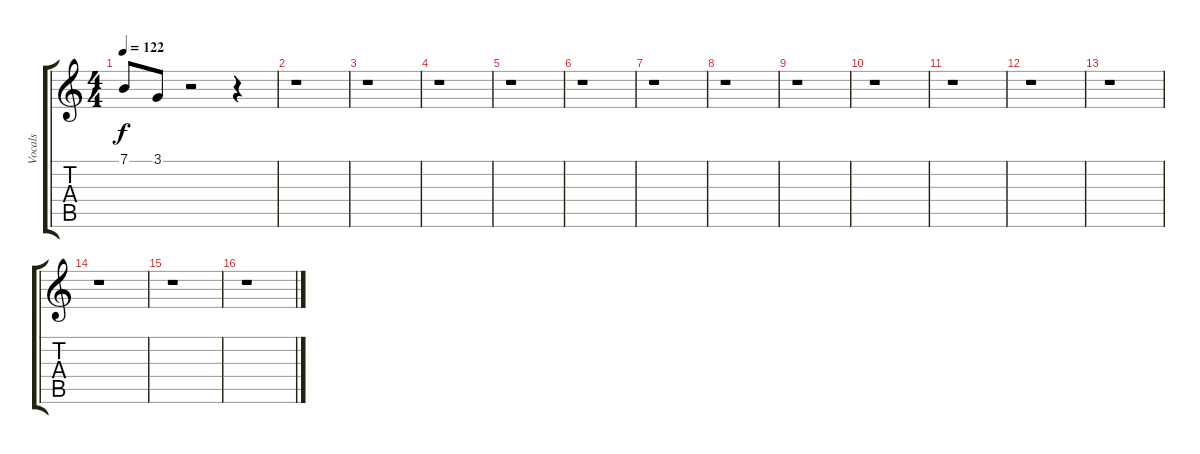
\track ("Vocals" "Vocals") {instrument lead2sawtooth}
\staff {score tabs}
\tuning (E4 B3 G3 D3 A2 E2) {hide}
\ts (4 4)
\tempo 122
\clef g2
\ks c
7.1{t}.8{dy f} 3.1.8 r.2 r.4 |
r.1 |
r.1 |
r.1 |
r.1 |
r.1 |
r.1 |
r.1 |
r.1 |
r.1 |
r.1 |
r.1 |
r.1 |
r.1 |
r.1 |
r.1
